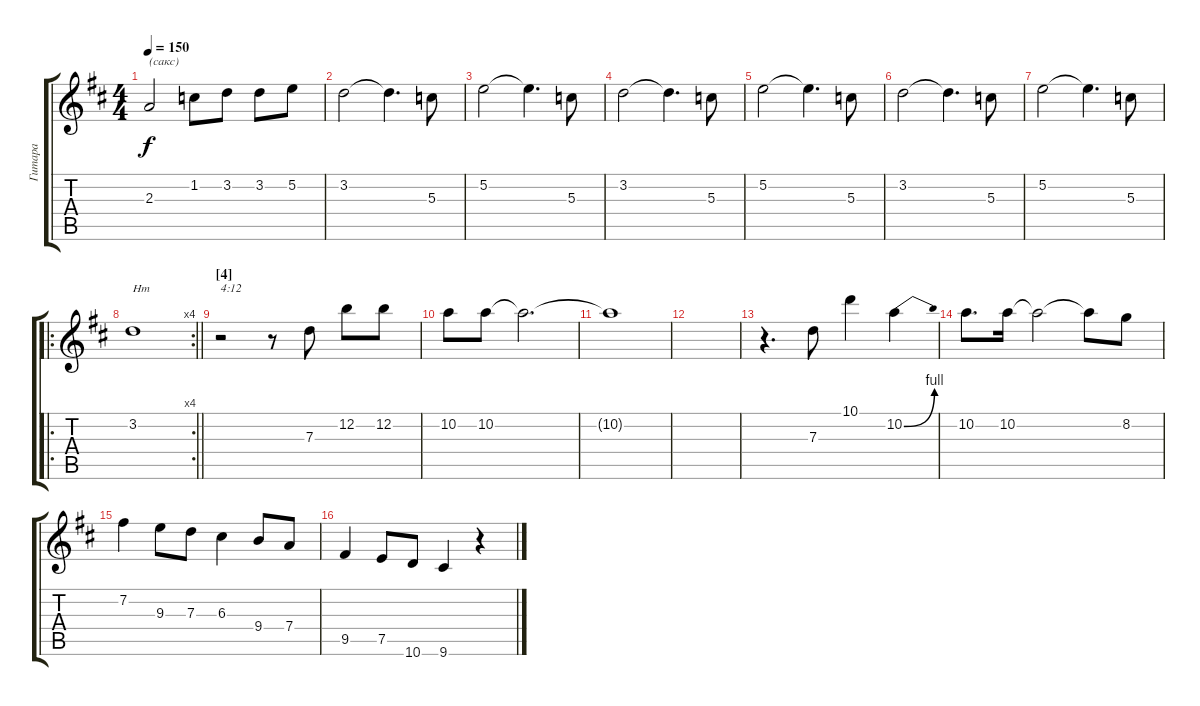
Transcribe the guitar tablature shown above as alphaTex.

\track ("Гитара" "Гитара") {instrument electricguitarjazz}
\staff {score tabs}
\tuning (E4 B3 G3 D3 A2 E2) {hide}
\ts (4 4)
\tempo 150
\clef g2
\ks d
2.3.2{txt "(сакс)" dy f} 1.2.8 3.2.8 3.2.8 5.2.8 |
3.2.2 3.2{t}.4{d} 5.3.8 |
5.2.2 5.2{t}.4{d} 5.3.8 |
3.2.2 3.2{t}.4{d} 5.3.8 |
5.2.2 5.2{t}.4{d} 5.3.8 |
3.2.2 3.2{t}.4{d} 5.3.8 |
5.2.2 5.2{t}.4{d} 5.3.8 |
\ro
\rc 4
\barLineRight lightlight
3.2.1{txt "Hm"} |
\section ("" "[4]")
r.2{txt "4:12"} r.8 7.3.8 12.2.8 12.2.8 |
10.2.8 10.2.8 10.2{t}.2{d} |
10.2{t}.1 |
|
r.4{d} 7.3.8 10.1.4 10.2{be (bend 0 0 60 4)}.4 |
10.2.8{d} 10.2.16 10.2{t}.2 10.2{t}.8 8.2.8 |
7.2.4 9.3.8 7.3.8 6.3.4 9.4.8 7.4.8 |
9.5.4 7.5.8 10.6.8 9.6.4 r.4
